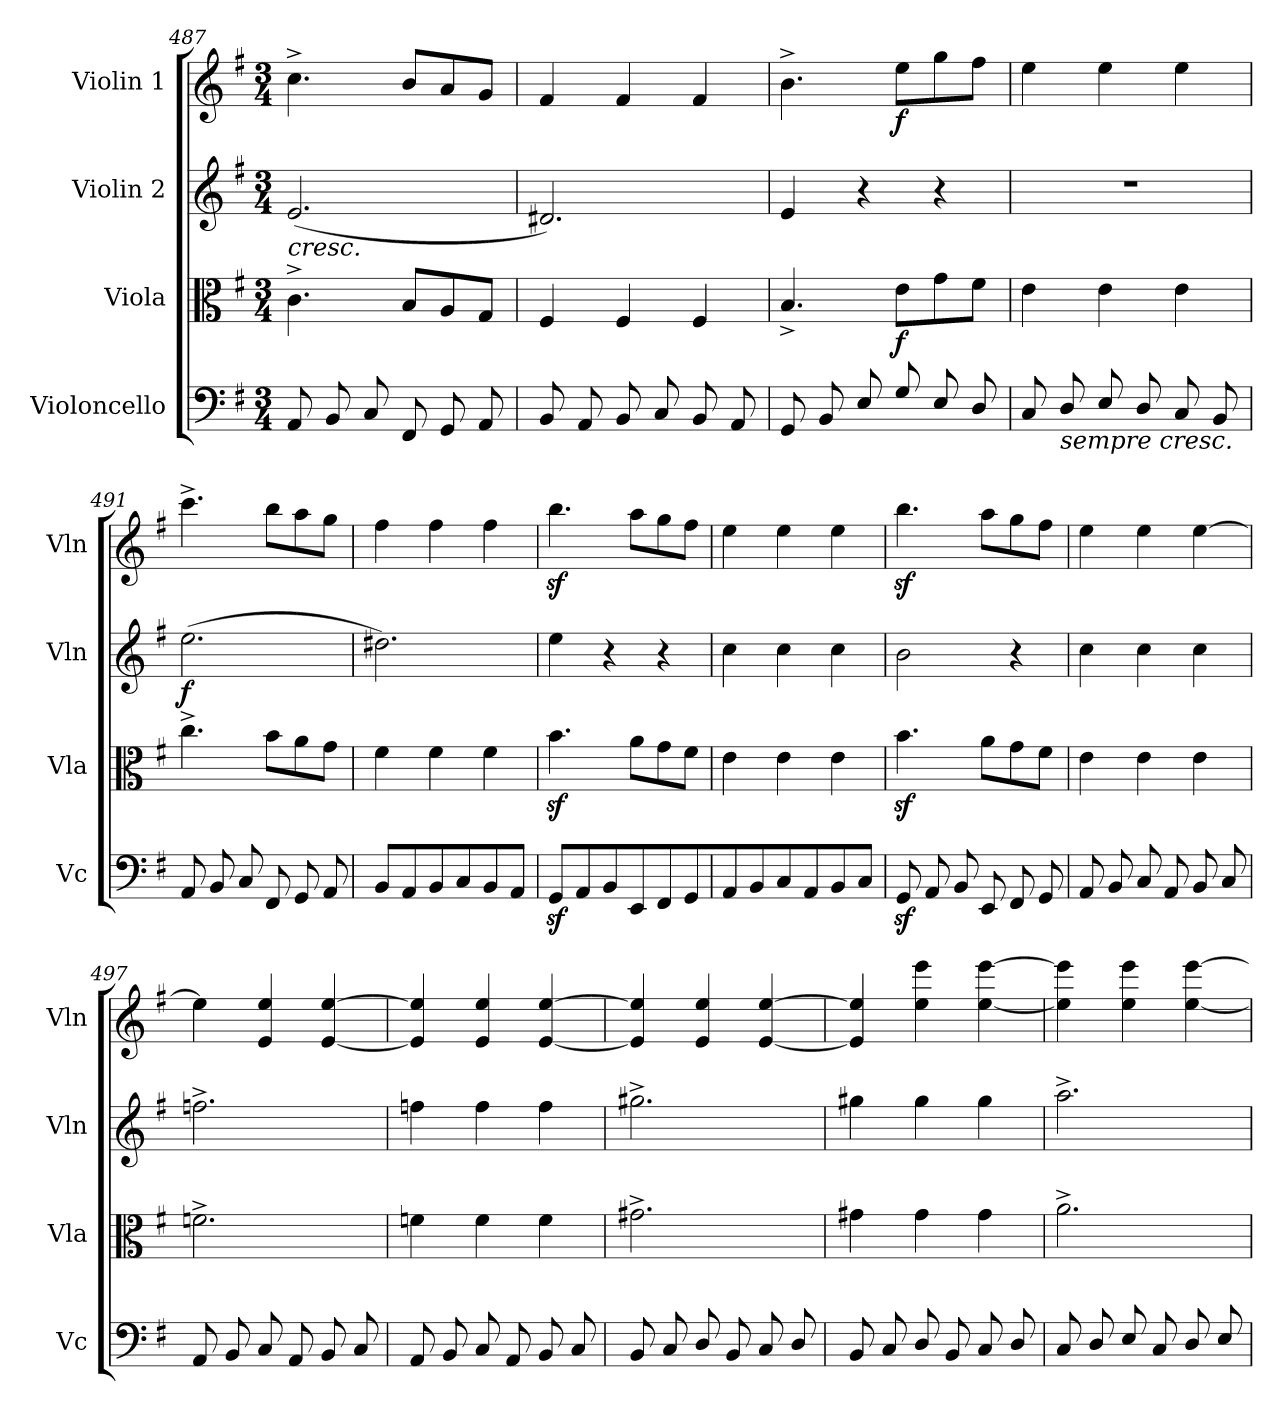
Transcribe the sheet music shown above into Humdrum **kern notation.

**kern	**dynam	**kern	**dynam	**kern	**dynam	**kern	**dynam
*part4	*part4	*part3	*part3	*part2	*part2	*part1	*part1
*staff4	*staff4	*staff3	*staff3	*staff2	*staff2	*staff1	*staff1
*I"Violoncello	*	*I"Viola	*	*I"Violin 2	*	*I"Violin 1	*
*I'Vc	*	*I'Vla	*	*I'Vln	*	*I'Vln	*
*clefF4	*	*clefC3	*	*clefG2	*	*clefG2	*
*k[f#]	*	*k[f#]	*	*k[f#]	*	*k[f#]	*
*M3/4	*	*M3/4	*	*M3/4	*	*M3/4	*
=487	=487	=487	=487	=487	=487	=487	=487
!	!	!	!	!LO:TX:b:i:t=cresc.	!	!	!
8AA/	.	4.c^\	.	(2.e/	.	4.cc^\	.
8BB/	.	.	.	.	.	.	.
8C/	.	.	.	.	.	.	.
8FF#/	.	8B/L	.	.	.	8b/L	.
8GG/	.	8A/	.	.	.	8a/	.
8AA/	.	8G/J	.	.	.	8g/J	.
=488	=488	=488	=488	=488	=488	=488	=488
8BB/	.	4F#/	.	2.d#X/)	.	4f#/	.
8AA/	.	.	.	.	.	.	.
8BB/	.	4F#/	.	.	.	4f#/	.
8C/	.	.	.	.	.	.	.
8BB/	.	4F#/	.	.	.	4f#/	.
8AA/	.	.	.	.	.	.	.
=489	=489	=489	=489	=489	=489	=489	=489
8GG/	.	4.B^/	.	4e/	.	4.b^\	.
8BB/	.	.	.	.	.	.	.
8E/	.	.	.	4r	.	.	.
!	!	!	!LO:DY:b	!	!	!	!LO:DY:b
8G/	.	8e\L	f	.	.	8ee\L	f
8E/	.	8g\	.	4r	.	8gg\	.
8D/	.	8f#\J	.	.	.	8ff#\J	.
=490	=490	=490	=490	=490	=490	=490	=490
8C/	.	4e\	.	2.r	.	4ee\	.
!LO:TX:b:i:t=sempre cresc.	!	!	!	!	!	!	!
8D/	.	.	.	.	.	.	.
8E/	.	4e\	.	.	.	4ee\	.
8D/	.	.	.	.	.	.	.
8C/	.	4e\	.	.	.	4ee\	.
8BB/	.	.	.	.	.	.	.
=491	=491	=491	=491	=491	=491	=491	=491
!	!	!	!	!	!LO:DY:b	!	!
8AA/	.	4.cc^\	.	(2.ee\	f	4.ccc^\	.
8BB/	.	.	.	.	.	.	.
8C/	.	.	.	.	.	.	.
8FF#/	.	8b\L	.	.	.	8bb\L	.
8GG/	.	8a\	.	.	.	8aa\	.
8AA/	.	8g\J	.	.	.	8gg\J	.
=492	=492	=492	=492	=492	=492	=492	=492
8BB/	.	4f#\	.	2.dd#X\)	.	4ff#\	.
8AA/	.	.	.	.	.	.	.
8BB/	.	4f#\	.	.	.	4ff#\	.
8C/	.	.	.	.	.	.	.
8BB/	.	4f#\	.	.	.	4ff#\	.
8AA/J	.	.	.	.	.	.	.
!!LO:LB:g=z
=493	=493	=493	=493	=493	=493	=493	=493
8GGz</L	.	4.bz<\	.	4ee\	.	4.bbz<\	.
8AA/	.	.	.	.	.	.	.
8BB/	.	.	.	4r	.	.	.
8EE/	.	8a\L	.	.	.	8aa\L	.
8FF#/	.	8g\	.	4r	.	8gg\	.
8GG/	.	8f#\J	.	.	.	8ff#\J	.
=494	=494	=494	=494	=494	=494	=494	=494
8AA/	.	4e\	.	4cc\	.	4ee\	.
8BB/	.	.	.	.	.	.	.
8C/	.	4e\	.	4cc\	.	4ee\	.
8AA/	.	.	.	.	.	.	.
8BB/	.	4e\	.	4cc\	.	4ee\	.
8C/J	.	.	.	.	.	.	.
!!LO:PB:g=z
=495	=495	=495	=495	=495	=495	=495	=495
8GGz</L	.	4.bz<\	.	2b\	.	4.bbz<\	.
8AA/	.	.	.	.	.	.	.
8BB/	.	.	.	.	.	.	.
8EE/	.	8a\L	.	.	.	8aa\L	.
8FF#/	.	8g\	.	4r	.	8gg\	.
8GG/	.	8f#\J	.	.	.	8ff#\J	.
=496	=496	=496	=496	=496	=496	=496	=496
8AA/	.	4e\	.	4cc\	.	4ee\	.
8BB/	.	.	.	.	.	.	.
8C/	.	4e\	.	4cc\	.	4ee\	.
8AA/	.	.	.	.	.	.	.
8BB/	.	4e\	.	4cc\	.	[4ee\	.
8C/	.	.	.	.	.	.	.
=497	=497	=497	=497	=497	=497	=497	=497
!	!LO:DY:b	!	!	!	!	!	!
!	!LO:DY:n=1:b	!	!LO:DY:b	!	!	!	!
!	!	!	!LO:DY:n=1:b	!	!LO:DY:b	!	!
!	!	!	!	!	!LO:DY:n=1:b	!	!
8AA/	other-dynamics f	2.fn^\	other-dynamics f	2.ffn^\	other-dynamics f	4ee\]	.
8BB/	.	.	.	.	.	.	.
8C/	.	.	.	.	.	4e/ 4ee/	.
8AA/	.	.	.	.	.	.	.
!	!	!	!	!	!	!	!LO:DY:b
!	!	!	!	!	!	!	!LO:DY:n=1:b
8BB/	.	.	.	.	.	[4e/ [4ee/	other-dynamics f
8C/	.	.	.	.	.	.	.
=498	=498	=498	=498	=498	=498	=498	=498
8AA/	.	4fn\	.	4ffn\	.	4e/] 4ee/]	.
8BB/	.	.	.	.	.	.	.
8C/	.	4f\	.	4ff\	.	4e/ 4ee/	.
8AA/	.	.	.	.	.	.	.
8BB/	.	4f\	.	4ff\	.	[4e/ [4ee/	.
8C/	.	.	.	.	.	.	.
=499	=499	=499	=499	=499	=499	=499	=499
8BB/	.	2.g#X^\	.	2.gg#X^\	.	4e/] 4ee/]	.
8C/	.	.	.	.	.	.	.
8D/	.	.	.	.	.	4e/ 4ee/	.
8BB/	.	.	.	.	.	.	.
8C/	.	.	.	.	.	[4e/ [4ee/	.
8D/	.	.	.	.	.	.	.
=500	=500	=500	=500	=500	=500	=500	=500
8BB/	.	4g#X\	.	4gg#X\	.	4e/] 4ee/]	.
8C/	.	.	.	.	.	.	.
8D/	.	4g#\	.	4gg#\	.	4ee\ 4eee\	.
8BB/	.	.	.	.	.	.	.
8C/	.	4g#\	.	4gg#\	.	[4ee\ [4eee\	.
8D/	.	.	.	.	.	.	.
=501	=501	=501	=501	=501	=501	=501	=501
8C/	.	2.a^\	.	2.aa^\	.	4ee\] 4eee\]	.
8D/	.	.	.	.	.	.	.
8E/	.	.	.	.	.	4ee\ 4eee\	.
8C/	.	.	.	.	.	.	.
8D/	.	.	.	.	.	[4ee\ [4eee\	.
8E/	.	.	.	.	.	.	.
=	=	=	=	=	=	=	=
*-	*-	*-	*-	*-	*-	*-	*-
